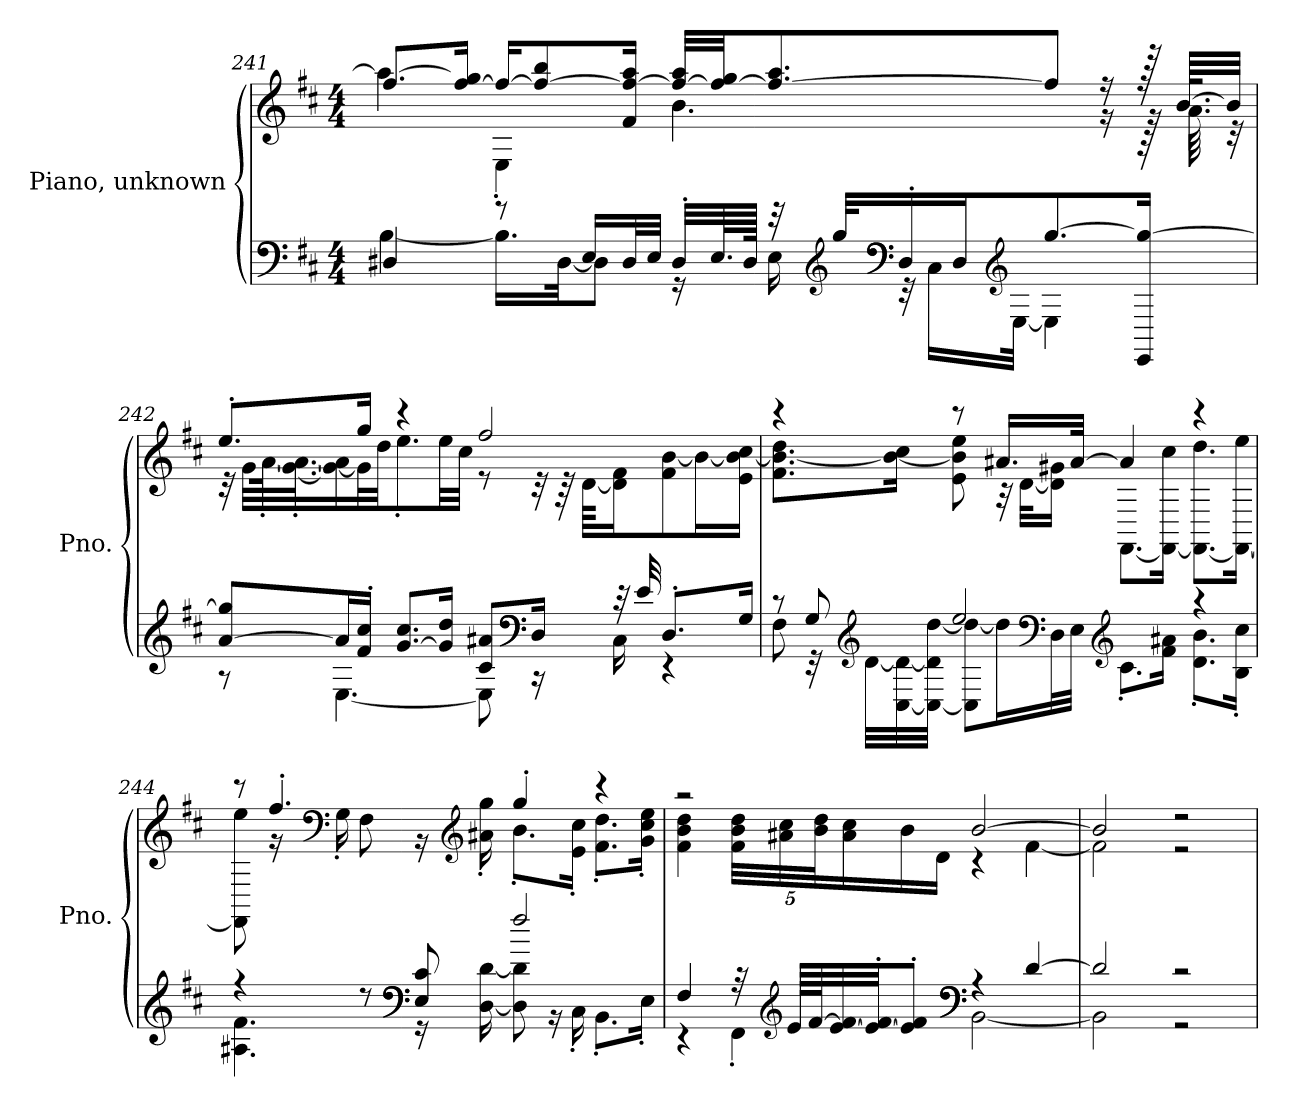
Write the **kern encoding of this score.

**kern	**kern
*part1	*part1
*staff2	*staff1
*I"Piano, unknown	*
*I'Pno.	*
!!LO:LB:g=z
*clefF4	*clefG2
*k[f#c#]	*k[f#c#]
*M4/4	*M4/4
=241	=241
*^	*^
4D#X/	[4B\	[8.ff#/L	4aa\]
.	.	16ff#/_ 16gg/Jk	.
8r	16.B\LL]	16ff#/KL_	4E'\
.	.	8ff#/_ 8bb/	.
.	[32D#\JK	.	.
16E/LL	8D#\J]	.	.
32D#/L	.	16f#/ 16ff#/_ 16aa/Jk	.
32E/JJJ	.	.	.
32D#'/LLL	16r	32ff#/_ 32aa/LLL	4.b\
64.E/L	.	32ff#/_ 32gg/JJ	.
128D#/JJJJk	.	.	.
32r	16E\	8.ff#/_ 8.aa/	.
*clefG2	*	*	*
32gg/KLL	.	.	.
*clefF4	*	*	*
16D#'/	32r	.	.
.	16C#\LL	.	.
16D#/J	.	.	.
*clefG2	*	*	*
.	[32E\JJk	.	.
[8.gg/	4E\]	8ff#/J]	.
.	.	16r	16r
16EE/ 16gg/_Jk	.	128r	128r
.	.	[64.b/KLLL	64.a\
.	.	32b/JJJ]	32r
!!LO:LB:g=z	!!
=242	=242	=242	=242
[8a/ 8gg/]L	8r	8.ee'/L	32r
.	.	.	32g\LLL
.	.	.	[64a'\K
.	.	.	[32.g\' 32.a\_'J
16a/L]	[4.E\	.	16g\_ 16a\]
16f#/' 16cc#/'JJ	.	16gg/Jk	32g\L]
.	.	.	32dd\JJ
[8.g/ 8.cc#/L	.	4r	8.ee'\
16g/] 16dd/Jk	.	.	32ee\LL
.	.	.	32cc#\JJJ
8c#/ 8a#X/L	8E\]	2ff#/	8r
*clefF4	*	*	*
16D/Jk	16r	.	32r
.	.	.	64r
.	.	.	[64d\KKLL
32r	16C#\	.	16d\] 16f#\J
32e/	.	.	.
8.D'/L	4r	.	8f#\ [8b\
.	.	.	16b\L_
16G/Jk	.	.	16e\ 16b\_ 16cc#\JJ
!!LO:LB:g=z	!!
=243	=243	=243	=243
8r	8F#\	4r	8.f#\ 8.b\_ 8.dd\L
8G/	32r	.	.
*clefG2	*	*	*
.	[32d\LLL	.	.
.	[32C#\ 32d\_	.	16b\_ 16cc#\Jk
.	32C#\_ 32d\] [32dd\JJJ	.	.
2ee/	8C#\] 8dd\_L	8r	8e\ 8b\] 8ee\
.	16dd\L]	16.a#X/LL	32r
.	.	.	[32d\KLL
*clefF4	*	*	*
.	32D\L	.	16d\] 16g#X\JJ
.	32E\JJJ	[32a#/JJk	.
*clefG2	*	*	*
.	8.c#'\L	4a#/]	[8.FF#\L
.	16f#\ 16a#X\Jk	.	16FF#\_ 16cc#\Jk
4r	8.d\' 8.b\'L	4r	8.FF#\_ 8.dd\L
.	16B\' 16cc#\'Jk	.	16FF#\_ 16ee\Jk
=244	=244	=244	=244
4r	4.A#X\ 4.f#\	8r	8FF#\] 8ee\
.	.	4.ff#'/	16r
*	*	*clefF4	*
.	.	.	16G'\
8r	.	.	8F#\
*clefF4	*	*	*
8E/ 8c#/	16r	.	16r
*	*	*clefG2	*
.	[16D\ [16d\	.	16a#X\' 16gg\'
2ff#/	8D\] 8d\]	4gg'/	8.b'\L
.	16r	.	.
.	16C#'\	.	16e\' 16cc#\'Jk
.	8.BB'\L	4r	8.f#\' 8.dd\'L
.	16E'\Jk	.	16g\' 16cc#\' 16ee\'Jk
!!LO:LB:g=z	!!
=245	=245	=245	=245
4F#/	4r	2r	4f#\ 4b\ 4dd\
*	*	*	*Xbrackettup
32r	4FF#'\	.	40f#\ 40b\ 40dd\LLL
.	.	.	40a#X\ 40cc#\
*clefG2	*	*	*
64e/LLLL	.	.	.
[64f#/J	.	.	.
.	.	.	40b\ 40dd\J
[32e/ 32f#/]	.	.	.
.	.	.	20a#\ 20cc#\
32e/_' 32f#/'JJ	.	.	.
8e/]' 8f#/'J	.	.	16b\
.	.	.	16d\JJ
*clefF4	*	*	*
4r	[2BB\	[2b/	4r
[4d/	.	.	[4f#\
=246	=246	=246	=246
2d/]	2BB\]	2b/]	2f#\]
2r	2r	2r	2r
*v	*v	*	*
*	*v	*v
=	=
*-	*-
